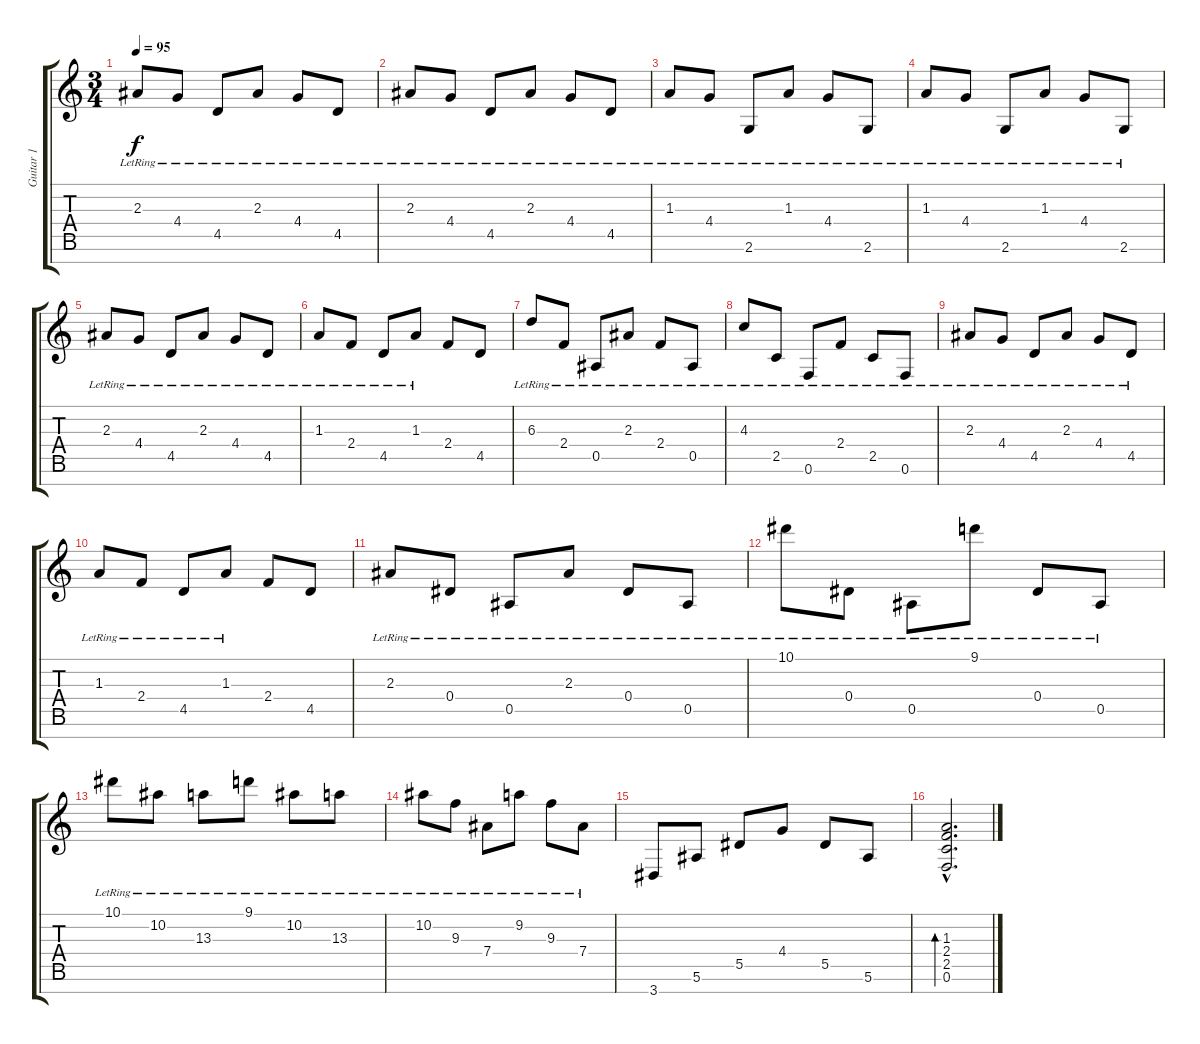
\track ("Guitar 1" "Guitar 1") {instrument distortionguitar}
\staff {score tabs}
\tuning (F4 C4 Ab3 Eb3 Bb2 F2 C2) {hide}
\ts (3 4)
\tempo 95
\clef g2
\ks c
2.3{lr}.8{dy f volume 11 instrument acousticguitarsteel} 4.4{lr}.8 4.5{lr}.8 2.3{lr}.8 4.4{lr}.8 4.5{lr}.8 |
2.3{lr}.8 4.4{lr}.8 4.5{lr}.8 2.3{lr}.8 4.4{lr}.8 4.5{lr}.8 |
1.3{lr}.8 4.4{lr}.8 2.6{lr}.8 1.3{lr}.8 4.4{lr}.8 2.6{lr}.8 |
1.3{lr}.8 4.4{lr}.8 2.6{lr}.8 1.3{lr}.8 4.4{lr}.8 2.6{lr}.8 |
2.3{lr}.8 4.4{lr}.8 4.5{lr}.8 2.3{lr}.8 4.4{lr}.8 4.5{lr}.8 |
1.3{lr}.8 2.4{lr}.8 4.5{lr}.8 1.3{lr}.8 2.4.8 4.5.8 |
6.3{lr}.8 2.4{lr}.8 0.5{lr}.8 2.3{lr}.8 2.4{lr}.8 0.5{lr}.8 |
4.3{lr}.8 2.5{lr}.8 0.6{lr}.8 2.4{lr}.8 2.5{lr}.8 0.6{lr}.8 |
2.3{lr}.8 4.4{lr}.8 4.5{lr}.8 2.3{lr}.8 4.4{lr}.8 4.5{lr}.8 |
1.3{lr}.8 2.4{lr}.8 4.5{lr}.8 1.3{lr}.8 2.4.8 4.5.8 |
2.3{lr}.8 0.4{lr}.8 0.5{lr}.8 2.3{lr}.8 0.4{lr}.8 0.5{lr}.8 |
10.1{lr}.8 0.4{lr}.8 0.5{lr}.8 9.1{lr}.8 0.4{lr}.8 0.5{lr}.8 |
10.1{lr}.8 10.2{lr}.8 13.3{lr}.8 9.1{lr}.8 10.2{lr}.8 13.3{lr}.8 |
10.2{lr}.8 9.3{lr}.8 7.4{lr}.8 9.2{lr}.8 9.3{lr}.8 7.4{lr}.8 |
3.7.8 5.6.8 5.5.8 4.4.8 5.5.8 5.6.8 |
(1.3{hac} 2.4{hac} 2.5{hac} 0.6{hac}).2{d bd 120}
